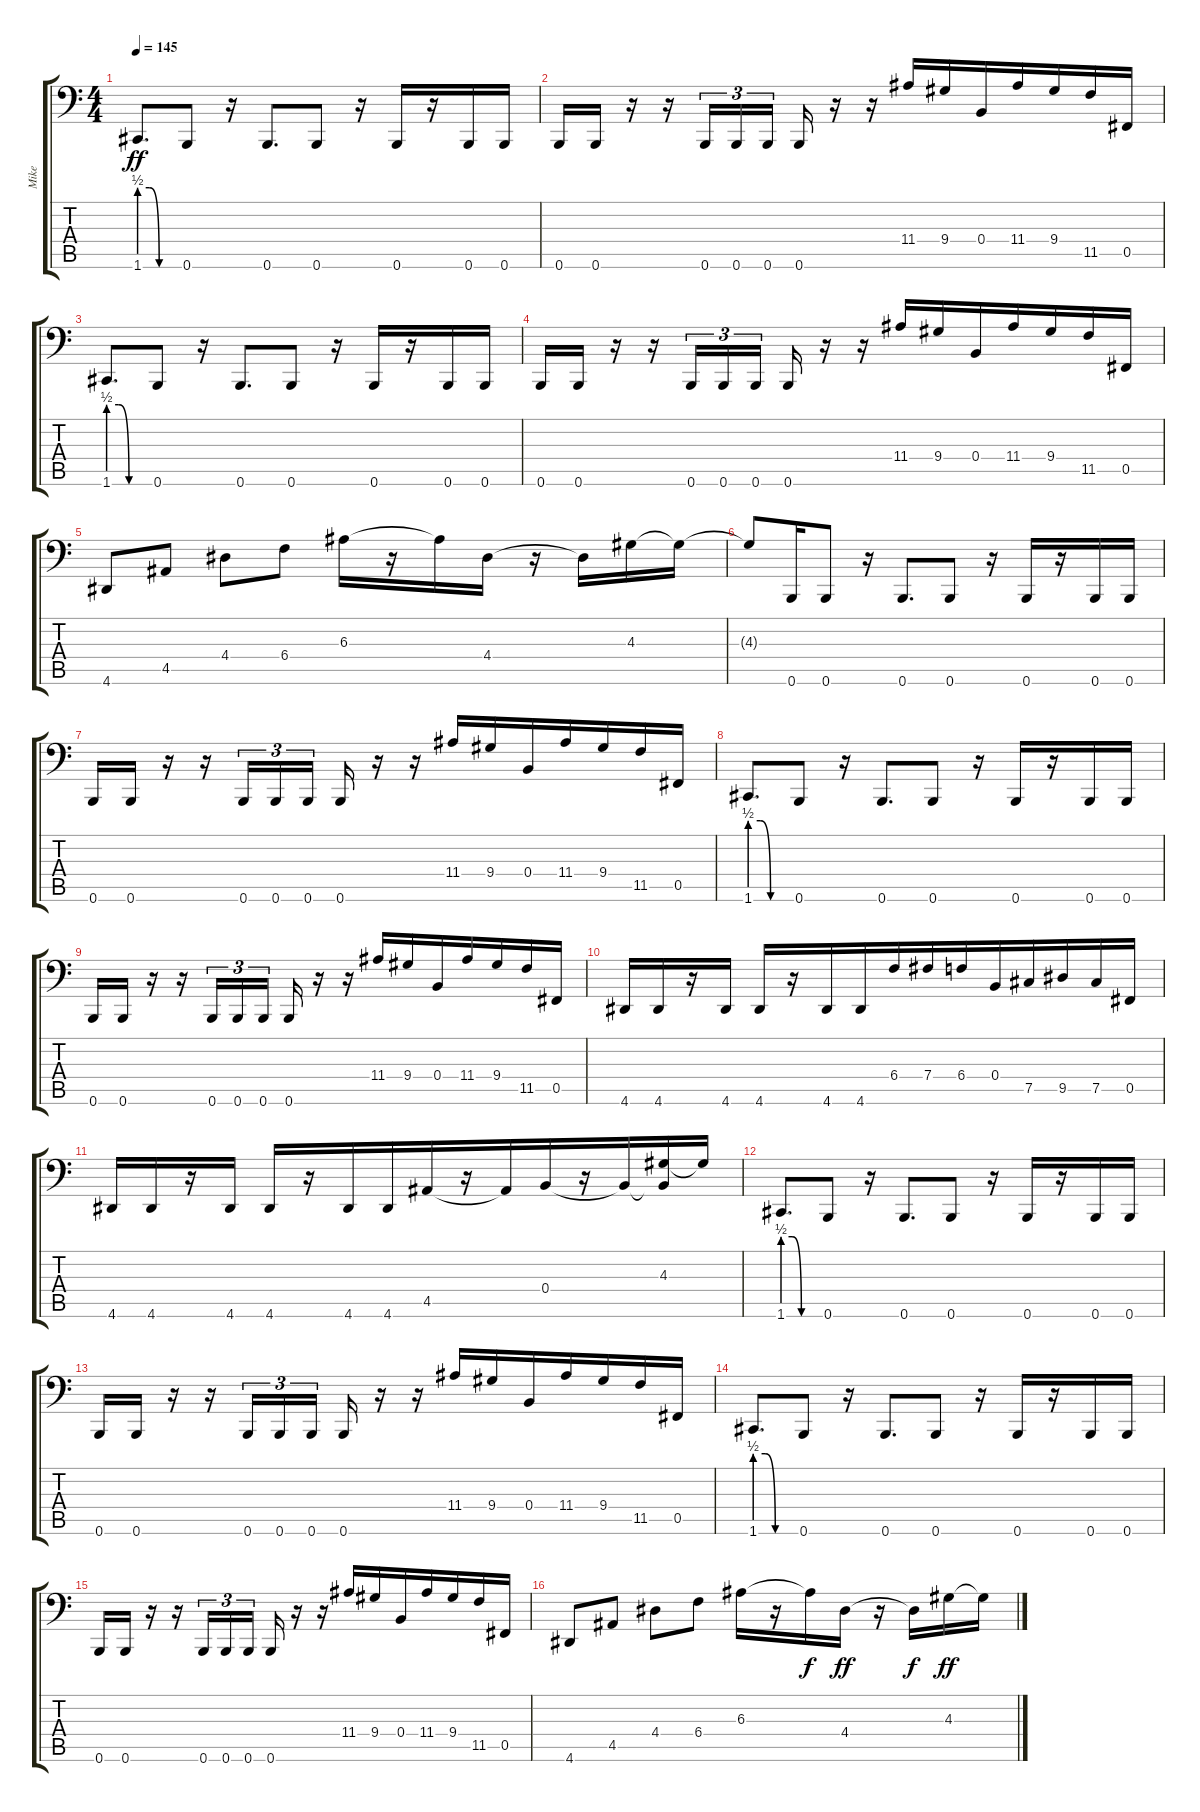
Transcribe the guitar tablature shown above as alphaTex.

\track ("Mike " "Mike ") {instrument electricbasspick}
\staff {score tabs}
\tuning (Db3 Ab2 E2 B1 Gb1 B0) {hide}
\ts (4 4)
\tempo 145
\clef f4
\ks c
1.6{be (custom 0 2 15 2 30 0 60 0)}.8{d dy ff beam merge} 0.6.8 r.16{beam merge} 0.6.8{d beam merge} 0.6.8 r.16 0.6.16 r.16 0.6.16 0.6.16 |
0.6.16{beam merge} 0.6.16 r.16{beam merge} r.16 0.6.16{tu (3 2) beam merge} 0.6.16{tu (3 2) beam merge} 0.6.16{tu (3 2) beam splitsecondary} 0.6.16 r.16{beam merge} r.16 11.4.16 9.4.16{beam merge} 0.4.16{beam merge} 11.4.16 9.4.16 11.5.16 0.5.16 |
1.6{be (custom 0 2 15 2 30 0 60 0)}.8{d beam merge} 0.6.8 r.16{beam merge} 0.6.8{d beam merge} 0.6.8 r.16 0.6.16 r.16 0.6.16 0.6.16 |
0.6.16{beam merge} 0.6.16 r.16{beam merge} r.16 0.6.16{tu (3 2) beam merge} 0.6.16{tu (3 2) beam merge} 0.6.16{tu (3 2) beam splitsecondary} 0.6.16 r.16{beam merge} r.16 11.4.16 9.4.16{beam merge} 0.4.16{beam merge} 11.4.16 9.4.16 11.5.16 0.5.16 |
4.6.8{beam merge} 4.5.8 4.4.8{beam merge} 6.4.8 6.3.16{beam merge} r.16{beam merge} 6.3{t}.16 4.4.16 r.16{beam merge} 4.4{t}.16 4.3.16 4.3{t}.16 |
4.3{t}.8{beam merge} 0.6.16{beam merge} 0.6.8 r.16{beam merge} 0.6.8{d beam merge} 0.6.8 r.16 0.6.16 r.16 0.6.16 0.6.16 |
0.6.16{beam merge} 0.6.16 r.16{beam merge} r.16 0.6.16{tu (3 2) beam merge} 0.6.16{tu (3 2) beam merge} 0.6.16{tu (3 2) beam splitsecondary} 0.6.16 r.16{beam merge} r.16 11.4.16 9.4.16{beam merge} 0.4.16{beam merge} 11.4.16 9.4.16 11.5.16 0.5.16 |
1.6{be (custom 0 2 15 2 30 0 60 0)}.8{d beam merge} 0.6.8 r.16{beam merge} 0.6.8{d beam merge} 0.6.8 r.16 0.6.16 r.16 0.6.16 0.6.16 |
0.6.16{beam merge} 0.6.16 r.16{beam merge} r.16 0.6.16{tu (3 2) beam merge} 0.6.16{tu (3 2) beam merge} 0.6.16{tu (3 2) beam splitsecondary} 0.6.16 r.16{beam merge} r.16 11.4.16 9.4.16{beam merge} 0.4.16{beam merge} 11.4.16 9.4.16 11.5.16 0.5.16 |
4.6.16 4.6.16{beam merge} r.16{beam merge} 4.6.16 4.6.16{beam merge} r.16 4.6.16 4.6.16{beam merge} 6.4.16 7.4.16 6.4.16{beam merge} 0.4.16{beam merge} 7.5.16{beam merge} 9.5.16{beam merge} 7.5.16 0.5.16 |
4.6.16 4.6.16{beam merge} r.16{beam merge} 4.6.16 4.6.16{beam merge} r.16 4.6.16 4.6.16{beam merge} 4.5.16 r.16 4.5{t}.16{beam merge} 0.4.16{beam merge} r.16{beam merge} 0.4{t}.16{beam merge} (4.3 0.4{t}).16 4.3{t}.16 |
1.6{be (custom 0 2 15 2 30 0 60 0)}.8{d beam merge} 0.6.8 r.16{beam merge} 0.6.8{d beam merge} 0.6.8 r.16 0.6.16 r.16 0.6.16 0.6.16 |
0.6.16{beam merge} 0.6.16 r.16{beam merge} r.16 0.6.16{tu (3 2) beam merge} 0.6.16{tu (3 2) beam merge} 0.6.16{tu (3 2) beam splitsecondary} 0.6.16 r.16{beam merge} r.16 11.4.16 9.4.16{beam merge} 0.4.16{beam merge} 11.4.16 9.4.16 11.5.16 0.5.16 |
1.6{be (custom 0 2 15 2 30 0 60 0)}.8{d beam merge} 0.6.8 r.16{beam merge} 0.6.8{d beam merge} 0.6.8 r.16 0.6.16 r.16 0.6.16 0.6.16 |
0.6.16{beam merge} 0.6.16 r.16{beam merge} r.16 0.6.16{tu (3 2) beam merge} 0.6.16{tu (3 2) beam merge} 0.6.16{tu (3 2) beam splitsecondary} 0.6.16 r.16{beam merge} r.16 11.4.16 9.4.16{beam merge} 0.4.16{beam merge} 11.4.16 9.4.16 11.5.16 0.5.16 |
4.6.8{beam merge} 4.5.8 4.4.8{beam merge} 6.4.8 6.3.16{beam merge} r.16{beam merge} 6.3{t}.16{dy f} 4.4.16{dy ff} r.16{beam merge} 4.4{t}.16{dy f} 4.3.16{dy ff} 4.3{t}.16
